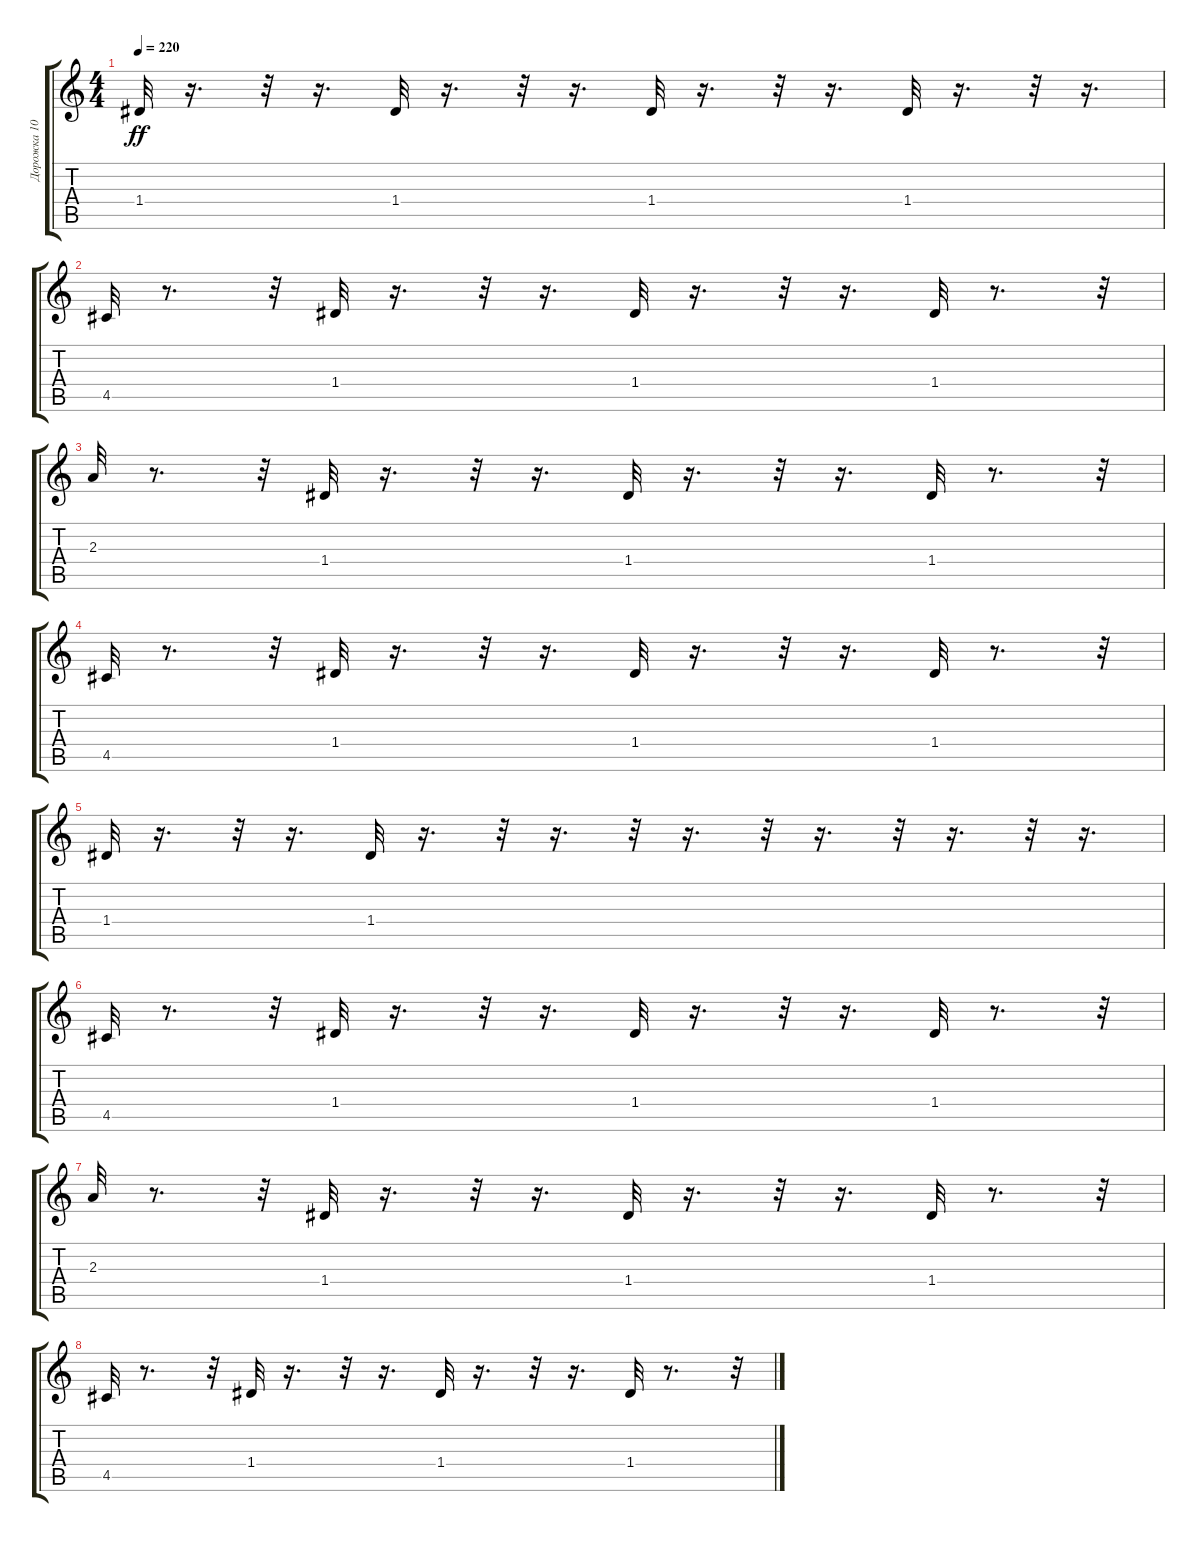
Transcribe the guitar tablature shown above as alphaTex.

\track ("Дорожка 10" "Дорожка 10") {instrument acousticguitarnylon}
\staff {score tabs}
\tuning (E4 B3 G3 D3 A2 E2) {hide}
\ts (4 4)
\tempo 220
\clef g2
\ks c
1.4.32{dy ff} r.16{d} r.32 r.16{d} 1.4.32 r.16{d} r.32 r.16{d} 1.4.32 r.16{d} r.32 r.16{d} 1.4.32 r.16{d} r.32 r.16{d} |
4.5.32 r.8{d} r.32 1.4.32 r.16{d} r.32 r.16{d} 1.4.32 r.16{d} r.32 r.16{d} 1.4.32 r.8{d} r.32 |
2.3.32 r.8{d} r.32 1.4.32 r.16{d} r.32 r.16{d} 1.4.32 r.16{d} r.32 r.16{d} 1.4.32 r.8{d} r.32 |
4.5.32 r.8{d} r.32 1.4.32 r.16{d} r.32 r.16{d} 1.4.32 r.16{d} r.32 r.16{d} 1.4.32 r.8{d} r.32 |
1.4.32 r.16{d} r.32 r.16{d} 1.4.32 r.16{d} r.32 r.16{d} r.32 r.16{d} r.32 r.16{d} r.32 r.16{d} r.32 r.16{d} |
4.5.32 r.8{d} r.32 1.4.32 r.16{d} r.32 r.16{d} 1.4.32 r.16{d} r.32 r.16{d} 1.4.32 r.8{d} r.32 |
2.3.32 r.8{d} r.32 1.4.32 r.16{d} r.32 r.16{d} 1.4.32 r.16{d} r.32 r.16{d} 1.4.32 r.8{d} r.32 |
4.5.32 r.8{d} r.32 1.4.32 r.16{d} r.32 r.16{d} 1.4.32 r.16{d} r.32 r.16{d} 1.4.32 r.8{d} r.32
